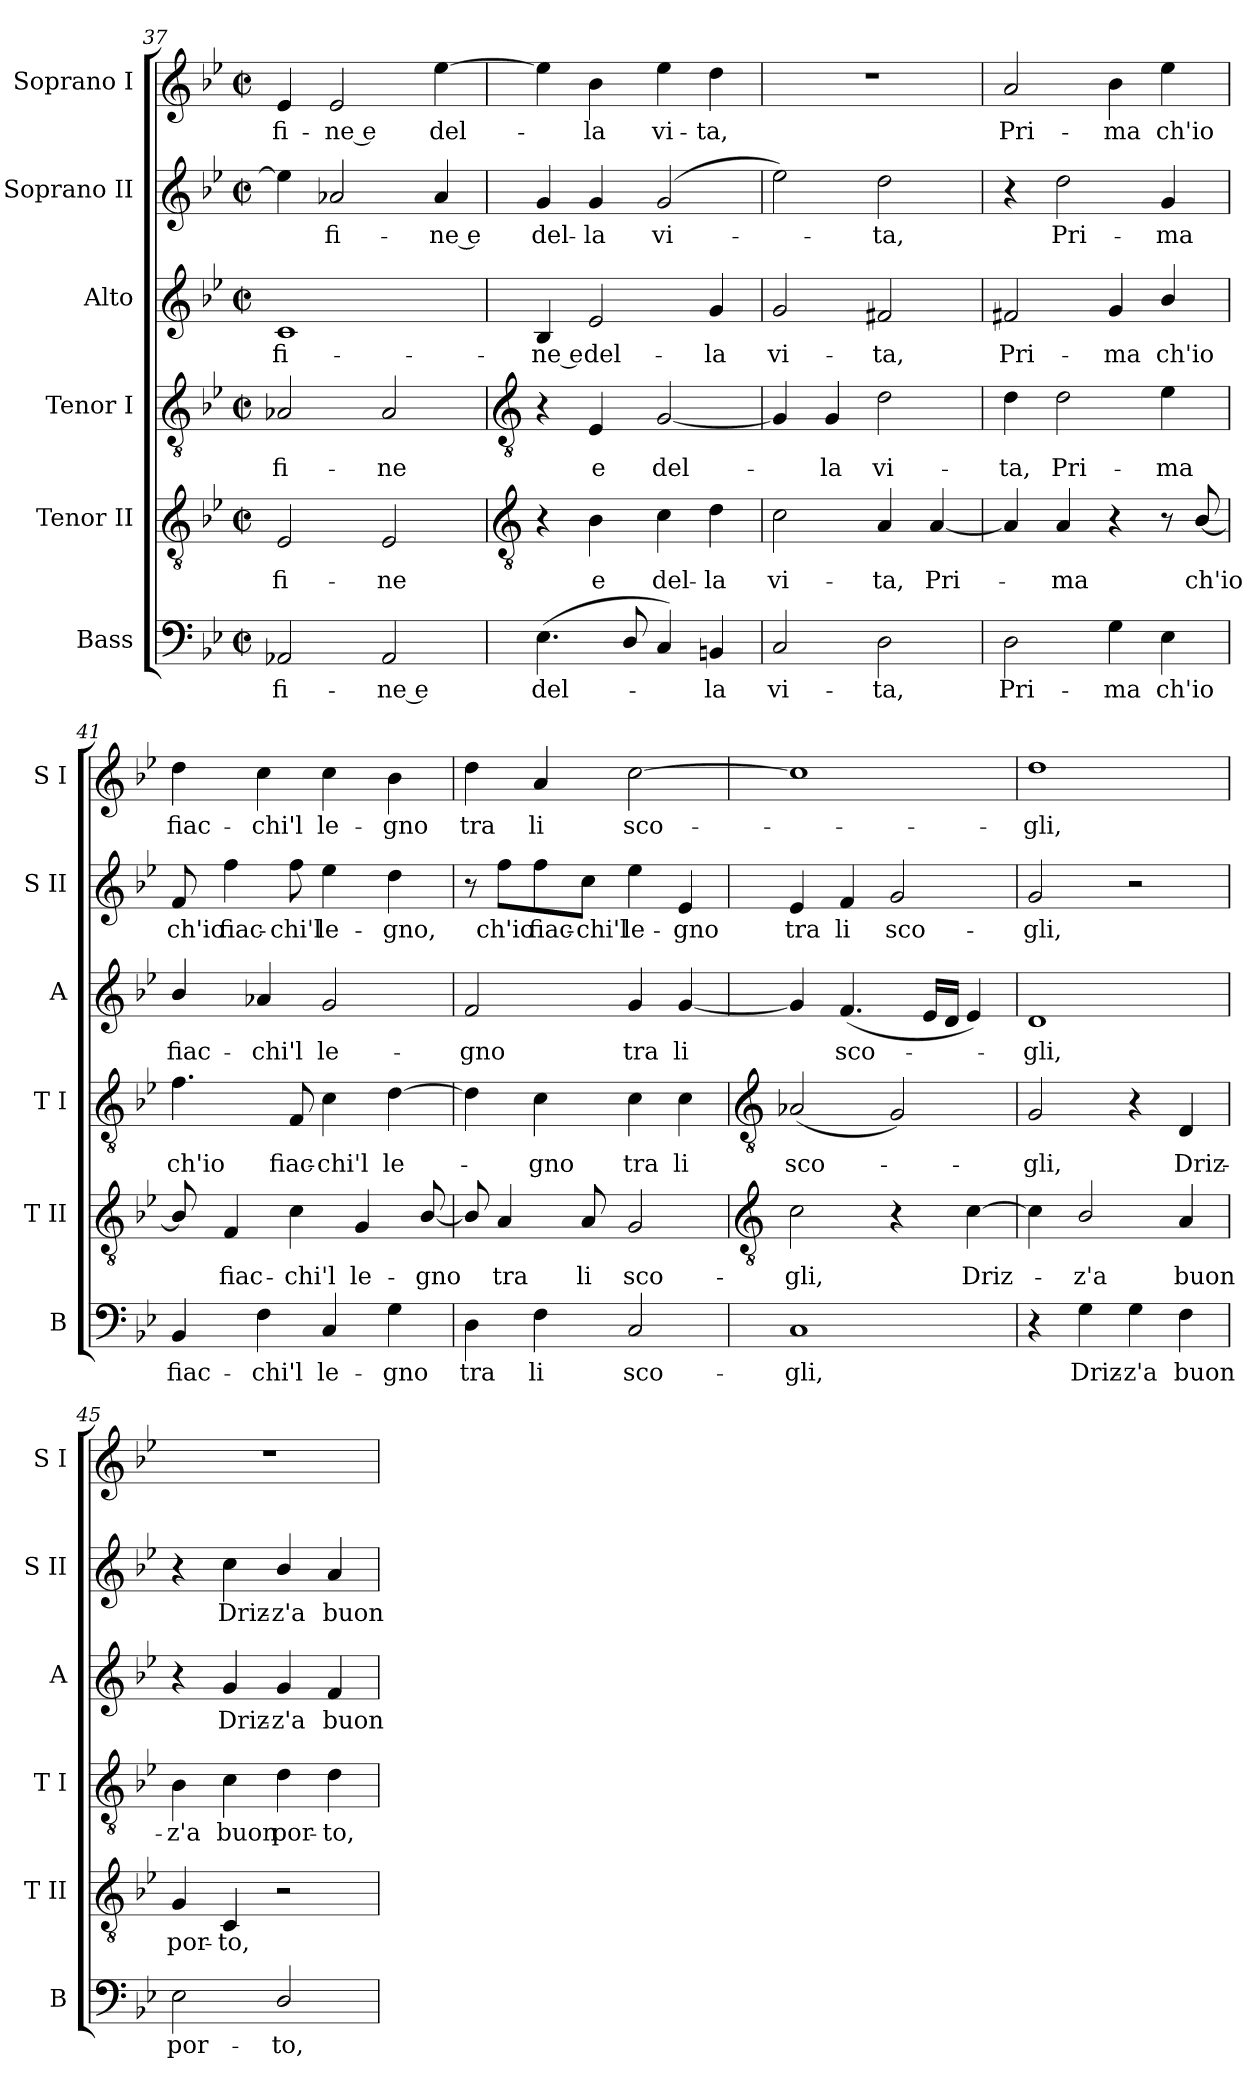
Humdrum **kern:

**kern	**text	**kern	**text	**kern	**text	**kern	**text	**kern	**text	**kern	**text
*part6	*part6	*part5	*part5	*part4	*part4	*part3	*part3	*part2	*part2	*part1	*part1
*staff6	*staff6	*staff5	*staff5	*staff4	*staff4	*staff3	*staff3	*staff2	*staff2	*staff1	*staff1
*I"Bass	*	*I"Tenor II	*	*I"Tenor I	*	*I"Alto	*	*I"Soprano II	*	*I"Soprano I	*
*I'B	*	*I'T II	*	*I'T I	*	*I'A	*	*I'S II	*	*I'S I	*
*clefF4	*	*clefGv2	*	*clefGv2	*	*clefG2	*	*clefG2	*	*clefG2	*
*k[b-e-]	*	*k[b-e-]	*	*k[b-e-]	*	*k[b-e-]	*	*k[b-e-]	*	*k[b-e-]	*
*B-:	*	*B-:	*	*B-:	*	*B-:	*	*B-:	*	*B-:	*
*M2/2	*	*M2/2	*	*M2/2	*	*M2/2	*	*M2/2	*	*M2/2	*
*met(c|)	*	*met(c|)	*	*met(c|)	*	*met(c|)	*	*met(c|)	*	*met(c|)	*
=37	=37	=37	=37	=37	=37	=37	=37	=37	=37	=37	=37
!	!LO:LY:b	!	!LO:LY:b	!	!LO:LY:b	!	!LO:LY:b	!	!	!	!LO:LY:b
2AA-X	fi-	2E-	fi-	2A-X	fi-	1c	fi-	4ee-]	.	4e-	fi-
!	!	!	!	!	!	!	!	!	!LO:LY:b	!	!LO:LY:b
.	.	.	.	.	.	.	.	2a-X	fi-	2e-	-ne e
!	!LO:LY:b	!	!LO:LY:b	!	!LO:LY:b	!	!	!	!	!	!
2AA-	-ne e	2E-	-ne	2A-	-ne	.	.	.	.	.	.
!	!	!	!	!	!	!	!	!	!LO:LY:b	!	!LO:LY:b
.	.	.	.	.	.	.	.	4a-	-ne e	[4ee-	del-
!!LO:LB:g=z
=38	=38	=38	=38	=38	=38	=38	=38	=38	=38	=38	=38
*	*	*clefGv2	*	*clefGv2	*	*	*	*	*	*	*
!	!LO:LY:b	!	!	!	!	!	!LO:LY:b	!	!LO:LY:b	!	!
(<4.E-	del-	4r	.	4r	.	4B-	-ne e	4g	del-	4ee-]	.
!	!	!	!LO:LY:b	!	!LO:LY:b	!	!LO:LY:b	!	!LO:LY:b	!	!LO:LY:b
.	.	4B-	e	4E-	e	2e-	del-	4g	-la	4b-	la
8D/	.	.	.	.	.	.	.	.	.	.	.
!	!	!	!LO:LY:b	!	!LO:LY:b	!	!	!	!LO:LY:b	!	!LO:LY:b
4C)	.	4c	del-	[2G	del-	.	.	(<2g	vi-	4ee-	vi-
!	!LO:LY:b	!	!LO:LY:b	!	!	!	!LO:LY:b	!	!	!	!LO:LY:b
4BBn	la	4d	-la	.	.	4g	-la	.	.	4dd	-ta,
=39	=39	=39	=39	=39	=39	=39	=39	=39	=39	=39	=39
!	!LO:LY:b	!	!LO:LY:b	!	!	!	!LO:LY:b	!	!	!	!
2C	vi-	2c	vi-	4G]	.	2g	vi-	2ee-)	.	1r	.
!	!	!	!	!	!LO:LY:b	!	!	!	!	!	!
.	.	.	.	4G	la	.	.	.	.	.	.
!	!LO:LY:b	!	!LO:LY:b	!	!LO:LY:b	!	!LO:LY:b	!	!LO:LY:b	!	!
2D	-ta,	4A	-ta,	2d	vi-	2f#X	-ta,	2dd	ta,	.	.
!	!	!	!LO:LY:b	!	!	!	!	!	!	!	!
.	.	[4A	Pri-	.	.	.	.	.	.	.	.
=40	=40	=40	=40	=40	=40	=40	=40	=40	=40	=40	=40
!	!LO:LY:b	!	!	!	!LO:LY:b	!	!LO:LY:b	!	!	!	!LO:LY:b
2D	Pri-	4A]	.	4d	-ta,	2f#X	Pri-	4r	.	2a	Pri-
!	!	!	!LO:LY:b	!	!LO:LY:b	!	!	!	!LO:LY:b	!	!
.	.	4A	ma	2d	Pri-	.	.	2dd	Pri-	.	.
!	!LO:LY:b	!	!	!	!	!	!LO:LY:b	!	!	!	!LO:LY:b
4G	-ma	4r	.	.	.	4g	-ma	.	.	4b-	-ma
!	!LO:LY:b	!	!	!	!LO:LY:b	!	!LO:LY:b	!	!LO:LY:b	!	!LO:LY:b
4E-	ch'io	8r	.	4e-	-ma	4b-/	ch'io	4g	-ma	4ee-	ch'io
!	!	!	!LO:LY:b	!	!	!	!	!	!	!	!
.	.	[8B-/	ch'io	.	.	.	.	.	.	.	.
=41	=41	=41	=41	=41	=41	=41	=41	=41	=41	=41	=41
!	!LO:LY:b	!	!	!	!LO:LY:b	!	!LO:LY:b	!	!LO:LY:b	!	!LO:LY:b
4BB-	fiac-	8B-/]	.	4.f	ch'io	4b-/	fiac-	8f	ch'io	4dd	fiac-
!	!	!	!LO:LY:b	!	!	!	!	!	!LO:LY:b	!	!
.	.	4F	fiac-	.	.	.	.	4ff	fiac-	.	.
!	!LO:LY:b	!	!	!	!	!	!LO:LY:b	!	!	!	!LO:LY:b
4F	-chi'l	.	.	.	.	4a-X	-chi'l	.	.	4cc	-chi'l
!	!	!	!LO:LY:b	!	!LO:LY:b	!	!	!	!LO:LY:b	!	!
.	.	4c	-chi'l	8F	fiac-	.	.	8ff	-chi'l	.	.
!	!LO:LY:b	!	!	!	!LO:LY:b	!	!LO:LY:b	!	!LO:LY:b	!	!LO:LY:b
4C	le-	.	.	4c	-chi'l	2g	le-	4ee-	le-	4cc	le-
!	!	!	!LO:LY:b	!	!	!	!	!	!	!	!
.	.	4G	le-	.	.	.	.	.	.	.	.
!	!LO:LY:b	!	!	!	!LO:LY:b	!	!	!	!LO:LY:b	!	!LO:LY:b
4G	-gno	.	.	[4d	le-	.	.	4dd	-gno,	4b-	-gno
!	!	!	!LO:LY:b	!	!	!	!	!	!	!	!
.	.	[8B-/	-gno	.	.	.	.	.	.	.	.
=42	=42	=42	=42	=42	=42	=42	=42	=42	=42	=42	=42
!	!LO:LY:b	!	!	!	!	!	!LO:LY:b	!	!	!	!LO:LY:b
4D	tra	8B-/]	.	4d]	.	2f	-gno	8r	.	4dd	tra
!	!	!	!LO:LY:b	!	!	!	!	!	!LO:LY:b	!	!
.	.	4A	tra	.	.	.	.	8ff\L	ch'io	.	.
!	!LO:LY:b	!	!	!	!LO:LY:b	!	!	!	!LO:LY:b	!	!LO:LY:b
4F	li	.	.	4c	gno	.	.	8ff\	fiac-	4a	li
!	!	!	!LO:LY:b	!	!	!	!	!	!LO:LY:b	!	!
.	.	8A	li	.	.	.	.	8cc\J	-chi'l	.	.
!	!LO:LY:b	!	!LO:LY:b	!	!LO:LY:b	!	!LO:LY:b	!	!LO:LY:b	!	!LO:LY:b
2C	sco-	2G	sco-	4c	tra	4g	tra	4ee-	le-	[2cc	sco-
!	!	!	!	!	!LO:LY:b	!	!LO:LY:b	!	!LO:LY:b	!	!
.	.	.	.	4c	li	[4g	li	4e-	-gno	.	.
!!LO:LB:g=z
=43	=43	=43	=43	=43	=43	=43	=43	=43	=43	=43	=43
*	*	*clefGv2	*	*clefGv2	*	*	*	*	*	*	*
!	!LO:LY:b	!	!LO:LY:b	!	!LO:LY:b	!	!	!	!LO:LY:b	!	!
1C	-gli,	2c	-gli,	(<2A-X	sco-	4g]	.	4e-	tra	1cc]	.
!	!	!	!	!	!	!	!LO:LY:b	!	!LO:LY:b	!	!
.	.	.	.	.	.	(<4.f	sco-	4f	li	.	.
!	!	!	!	!	!	!	!	!	!LO:LY:b	!	!
.	.	4r	.	2G)	.	.	.	2g	sco-	.	.
.	.	.	.	.	.	16e-LL	.	.	.	.	.
.	.	.	.	.	.	16dJJ	.	.	.	.	.
!	!	!	!LO:LY:b	!	!	!	!	!	!	!	!
.	.	[4c	Driz-	.	.	4e-)	.	.	.	.	.
=44	=44	=44	=44	=44	=44	=44	=44	=44	=44	=44	=44
!	!	!	!	!	!LO:LY:b	!	!LO:LY:b	!	!LO:LY:b	!	!LO:LY:b
4r	.	4c]	.	2G	gli,	1d	gli,	2g	-gli,	1dd	gli,
!	!LO:LY:b	!	!LO:LY:b	!	!	!	!	!	!	!	!
4G	Driz-	2B-/	-z'a	.	.	.	.	.	.	.	.
!	!LO:LY:b	!	!	!	!	!	!	!	!	!	!
4G	-z'a	.	.	4r	.	.	.	2r	.	.	.
!	!LO:LY:b	!	!LO:LY:b	!	!LO:LY:b	!	!	!	!	!	!
4F	buon	4A	buon	4D	Driz-	.	.	.	.	.	.
=45	=45	=45	=45	=45	=45	=45	=45	=45	=45	=45	=45
!	!LO:LY:b	!	!LO:LY:b	!	!LO:LY:b	!	!	!	!	!	!
2E-	por-	4G	por-	4B-	-z'a	4r	.	4r	.	1r	.
!	!	!	!LO:LY:b	!	!LO:LY:b	!	!LO:LY:b	!	!LO:LY:b	!	!
.	.	4C	-to,	4c	buon	4g	Driz-	4cc	Driz-	.	.
!	!LO:LY:b	!	!	!	!LO:LY:b	!	!LO:LY:b	!	!LO:LY:b	!	!
2D/	-to,	2r	.	4d	por-	4g	-z'a	4b-/	-z'a	.	.
!	!	!	!	!	!LO:LY:b	!	!LO:LY:b	!	!LO:LY:b	!	!
.	.	.	.	4d	-to,	4f	buon	4a	buon	.	.
=	=	=	=	=	=	=	=	=	=	=	=
*-	*-	*-	*-	*-	*-	*-	*-	*-	*-	*-	*-
